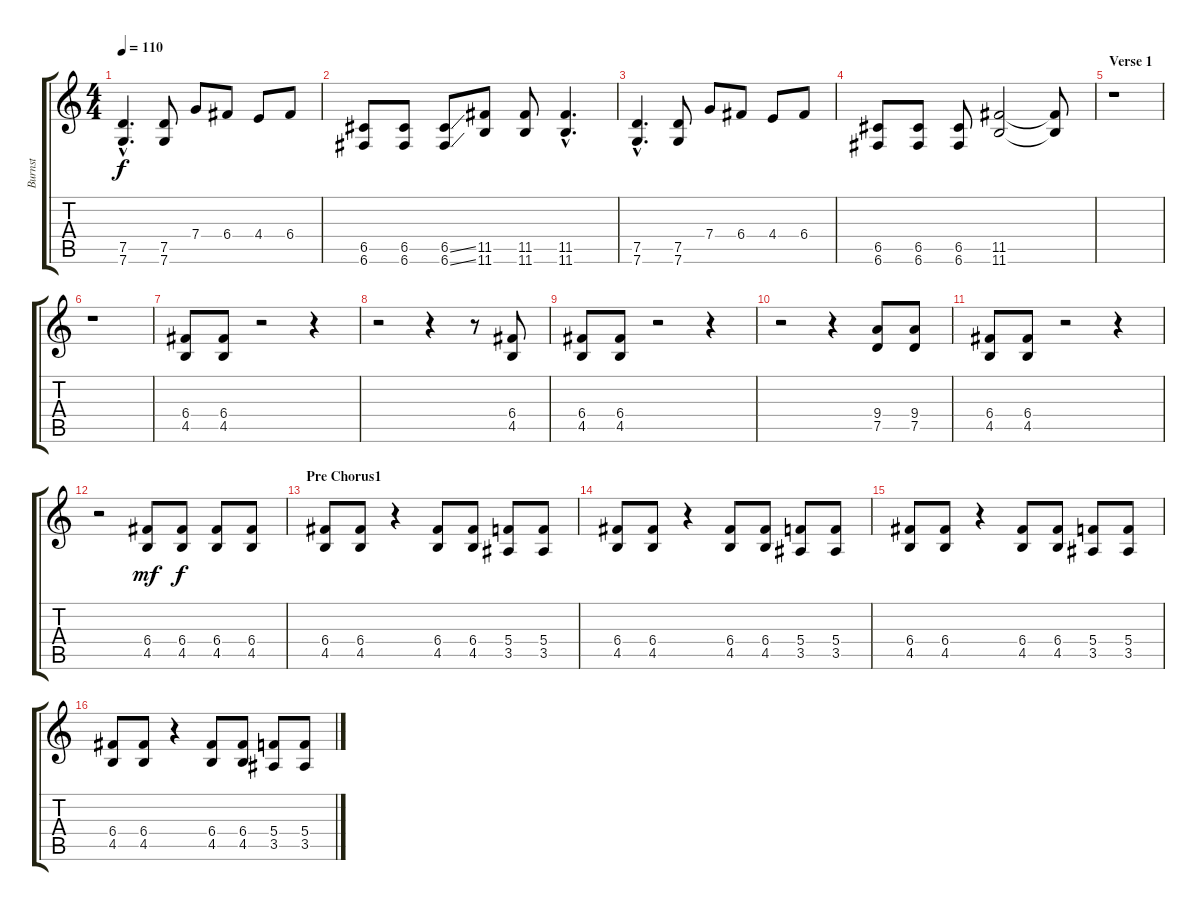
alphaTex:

\track ("Burnst" "Burnst") {instrument distortionguitar}
\staff {score tabs}
\tuning (D4 A3 F3 C3 G2 C2) {hide}
\ts (4 4)
\tempo 110
\clef g2
\ks c
(7.5{hac} 7.6{hac}).4{d dy f} (7.5 7.6).8 7.4.8 6.4.8 4.4.8 6.4.8 |
(6.5 6.6).8 (6.5 6.6).8 (6.5{ss} 6.6{ss}).8 (11.5 11.6).8 (11.5 11.6).8 (11.5{hac} 11.6{hac}).4{d} |
(7.5{hac} 7.6{hac}).4{d} (7.5 7.6).8 7.4.8 6.4.8 4.4.8 6.4.8 |
(6.5 6.6).8 (6.5 6.6).8 (6.5 6.6).8 (11.5 11.6).2 (11.5{t} 11.6{t}).8 |
\section ("" "Verse 1")
r.1 |
r.1 |
(6.4 4.5).8 (6.4 4.5).8 r.2 r.4 |
r.2 r.4 r.8 (6.4 4.5).8 |
(6.4 4.5).8 (6.4 4.5).8 r.2 r.4 |
r.2 r.4 (9.4 7.5).8 (9.4 7.5).8 |
(6.4 4.5).8 (6.4 4.5).8 r.2 r.4 |
r.2 (6.4 4.5).8{dy mf} (6.4 4.5).8{dy f} (6.4 4.5).8 (6.4 4.5).8 |
\section ("" "Pre Chorus1")
(6.4 4.5).8 (6.4 4.5).8 r.4 (6.4 4.5).8 (6.4 4.5).8 (5.4 3.5).8 (5.4 3.5).8 |
(6.4 4.5).8 (6.4 4.5).8 r.4 (6.4 4.5).8 (6.4 4.5).8 (5.4 3.5).8 (5.4 3.5).8 |
(6.4 4.5).8 (6.4 4.5).8 r.4 (6.4 4.5).8 (6.4 4.5).8 (5.4 3.5).8 (5.4 3.5).8 |
(6.4 4.5).8 (6.4 4.5).8 r.4 (6.4 4.5).8 (6.4 4.5).8 (5.4 3.5).8 (5.4 3.5).8
